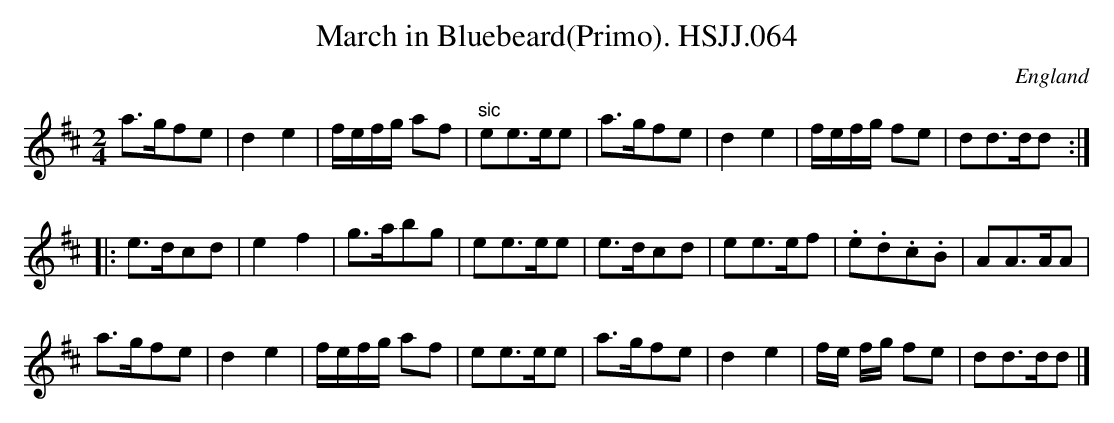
X:1
T:March in Bluebeard(Primo). HSJJ.064
M:2/4
L:1/8
O:England
K:D
a>gfe|d2e2|f/e/f/g/ af|"sic"ee>ee|a>gfe|d2e2|f/e/f/g/ fe|dd>dd:|!
|:e>dcd|e2f2|g>abg|ee>ee|
e>dcd|ee>ef|.e.d.c.B|AA>AA|!a>gfe|d2e2|f/e/f/g/ af|ee>ee|a>gfe|d2e2|f/e/
f/g/ fe|dd>dd|]
